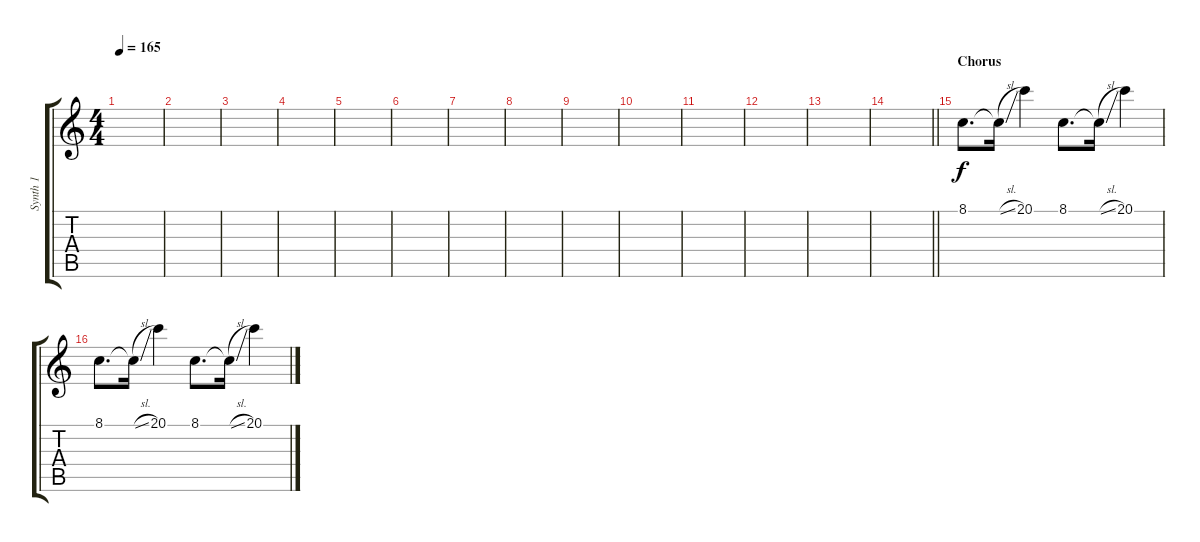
\track ("Synth 1" "Synth 1") {instrument lead1square}
\staff {score tabs}
\tuning (E4 B3 G3 D3 A2 E2) {hide}
\ts (4 4)
\tempo 165
\clef g2
\ks c
|
|
|
|
|
|
|
|
|
|
|
|
|
\barLineRight lightlight
|
\section ("" "Chorus")
8.1.8{d} 8.1{sl t}.16 20.1.4 8.1.8{d} 8.1{sl t}.16 20.1.4 |
8.1.8{d} 8.1{sl t}.16 20.1.4 8.1.8{d} 8.1{sl t}.16 20.1.4
